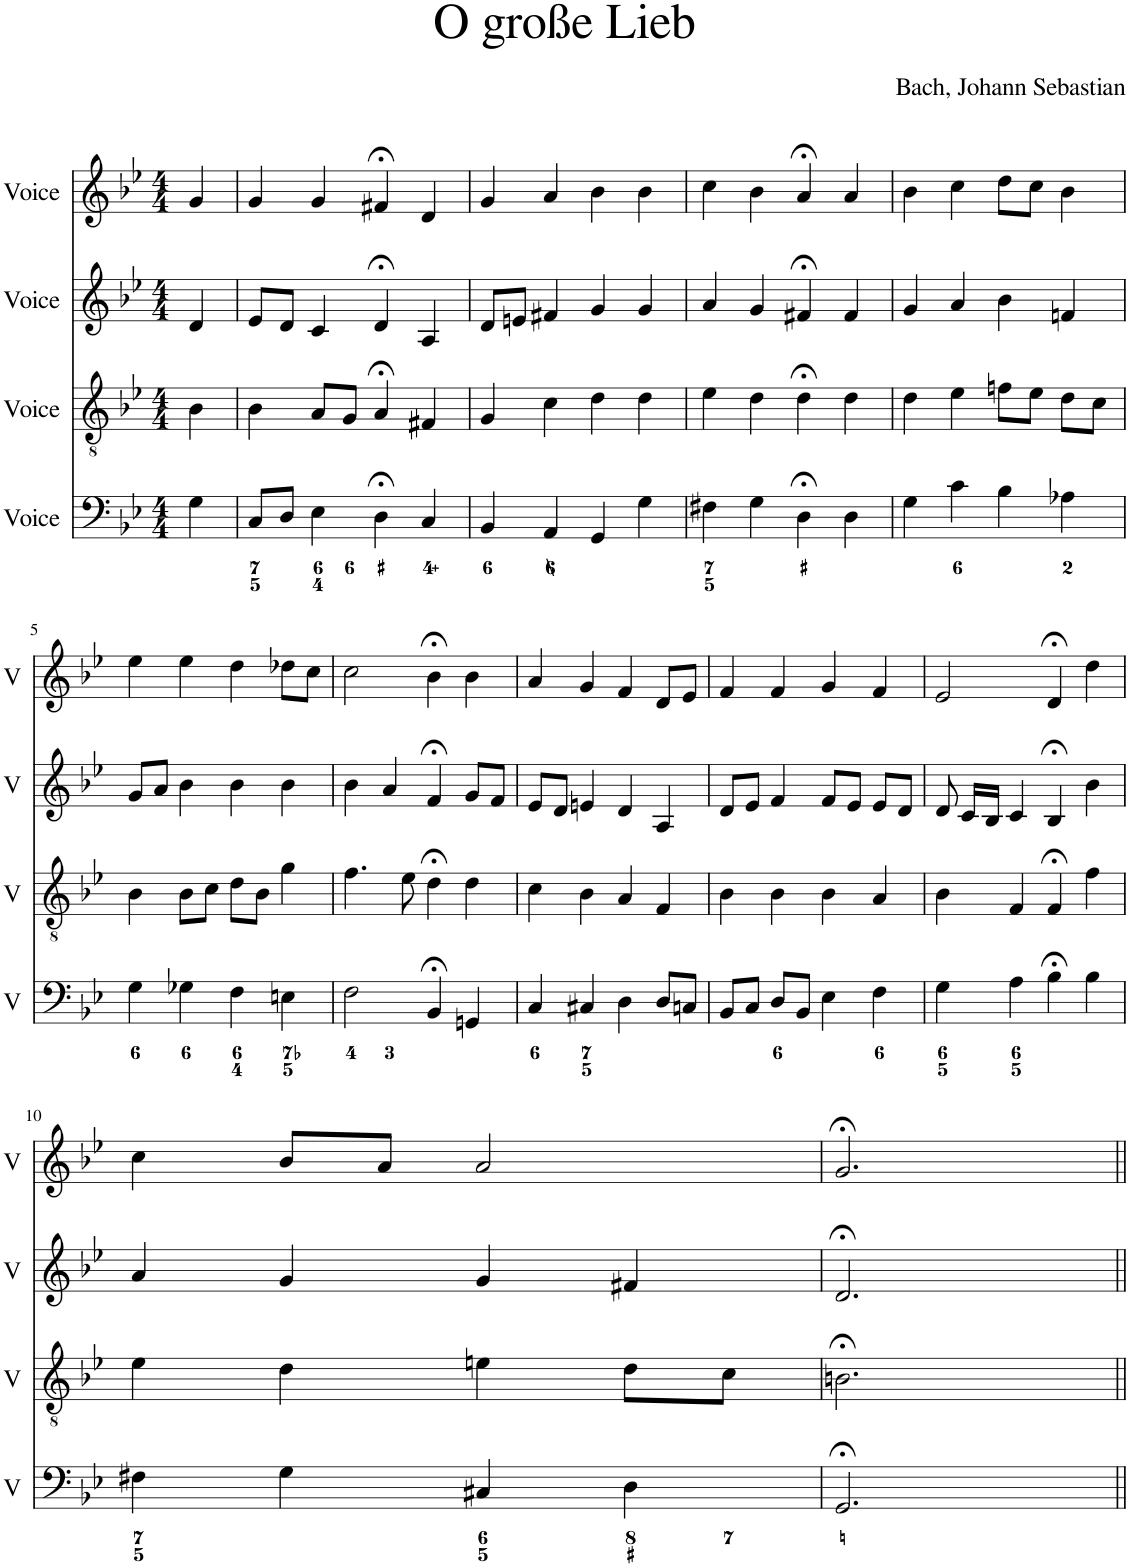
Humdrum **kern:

**kern	**kern	**kern	**kern
*part4	*part3	*part2	*part1
*staff4	*staff3	*staff2	*staff1
*I"Voice	*I"Voice	*I"Voice	*I"Voice
*I'V	*I'V	*I'V	*I'V
*clefF4	*clefGv2	*clefG2	*clefG2
*k[b-e-]	*k[b-e-]	*k[b-e-]	*k[b-e-]
*M4/4	*M4/4	*M4/4	*M4/4
=	=	=	=
4G\	4B-\	4d/	4g/
=1	=1	=1	=1
8C/L	4B-\	8e-/L	4g/
8D/J	.	8d/J	.
4E-\	8A/L	4c/	4g/
.	8G/J	.	.
4D;<\	4A;</	4d;</	4f#X;</
4C/	4F#X/	4A/	4d/
=2	=2	=2	=2
4BB-/	4G/	8d/L	4g/
.	.	8en/J	.
4AA/	4c\	4f#X/	4a/
4GG/	4d\	4g/	4b-\
4G\	4d\	4g/	4b-\
=3	=3	=3	=3
4F#X\	4e-\	4a/	4cc\
4G\	4d\	4g/	4b-\
4D;<\	4d;<\	4f#X;</	4a;</
4D\	4d\	4f#/	4a/
=4	=4	=4	=4
4G\	4d\	4g/	4b-\
4c\	4e-\	4a/	4cc\
4B-\	8fn\L	4b-\	8dd\L
.	8e-\J	.	8cc\J
4A-X\	8d\L	4fn/	4b-\
.	8c\J	.	.
!!LO:LB:g=z
=5	=5	=5	=5
4G\	4B-\	8g/L	4ee-\
.	.	8a/J	.
4G-X\	8B-\L	4b-\	4ee-\
.	8c\J	.	.
4F\	8d\L	4b-\	4dd\
.	8B-\J	.	.
4En\	4g\	4b-\	8dd-X\L
.	.	.	8cc\J
=6	=6	=6	=6
2F\	4.f\	4b-\	2cc\
.	.	4a/	.
.	8e-\	.	.
4BB-;</	4d;<\	4f;</	4b-;<\
4GGn/	4d\	8g/L	4b-\
.	.	8f/J	.
=7	=7	=7	=7
4C/	4c\	8e-/L	4a/
.	.	8d/J	.
4C#X/	4B-\	4en/	4g/
4D\	4A/	4d/	4f/
8D/L	4F/	4A/	8d/L
8Cn/J	.	.	8e-/J
=8	=8	=8	=8
8BB-/L	4B-\	8d/L	4f/
8C/J	.	8e-/J	.
8D/L	4B-\	4f/	4f/
8BB-/J	.	.	.
4E-\	4B-\	8f/L	4g/
.	.	8e-/J	.
4F\	4A/	8e-/L	4f/
.	.	8d/J	.
=9	=9	=9	=9
4G\	4B-\	8d/	2e-/
.	.	16c/LL	.
.	.	16B-/JJ	.
4A\	4F/	4c/	.
4B-;<\	4F;</	4B-;</	4d;</
4B-\	4f\	4b-\	4dd\
!!LO:LB:g=z
=10	=10	=10	=10
4F#X\	4e-\	4a/	4cc\
4G\	4d\	4g/	8b-/L
.	.	.	8a/J
4C#X/	4en\	4g/	2a/
4D\	8d\L	4f#X/	.
.	8c\J	.	.
=11	=11	=11	=11
2.GG;</	2.Bn;<\	2.d;</	2.g;</
=||	=||	=||	=||
*-	*-	*-	*-
